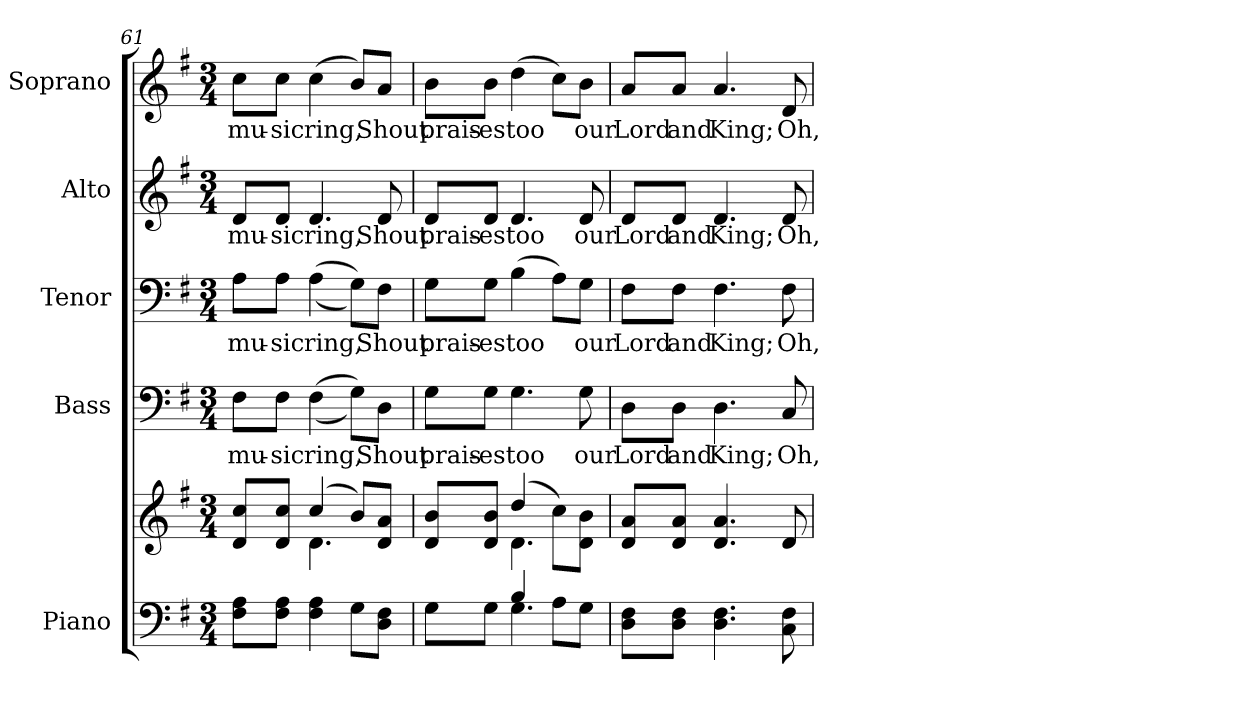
**kern	**kern	**kern	**text	**kern	**text	**kern	**text	**kern	**text
*part5	*part5	*part4	*part4	*part3	*part3	*part2	*part2	*part1	*part1
*staff6	*staff5	*staff4	*staff4	*staff3	*staff3	*staff2	*staff2	*staff1	*staff1
*I"Piano	*	*I"Bass	*	*I"Tenor	*	*I"Alto	*	*I"Soprano	*
*I'Pno.	*	*I'B.	*	*I'T.	*	*I'A.	*	*I'S.	*
!!LO:PB:g=z
*clefF4	*clefG2	*clefF4	*	*clefF4	*	*clefG2	*	*clefG2	*
*k[f#]	*k[f#]	*k[f#]	*	*k[f#]	*	*k[f#]	*	*k[f#]	*
*G:	*G:	*G:	*	*G:	*	*G:	*	*G:	*
*M3/4	*M3/4	*M3/4	*	*M3/4	*	*M3/4	*	*M3/4	*
=61	=61	=61	=61	=61	=61	=61	=61	=61	=61
*^	*^	*	*	*	*	*	*	*	*
!	!	!	!	!	!LO:LY:b:color=#000000	!	!	!	!	!	!
!	!	!	!	!	!	!	!LO:LY:b:color=#000000	!	!	!	!
!	!	!	!	!	!	!	!	!	!LO:LY:b:color=#000000	!	!
!	!	!	!	!	!	!	!	!	!	!	!LO:LY:b:color=#000000
8F#i\ 8Ai\L	4ryy	8di/ 8cci/L	4ryy	8F#i\L	mu-	8Ai\L	mu-	8di/L	mu-	8cci\L	mu-
!	!	!	!	!	!LO:LY:b:color=#000000	!	!	!	!	!	!
!	!	!	!	!	!	!	!LO:LY:b:color=#000000	!	!	!	!
!	!	!	!	!	!	!	!	!	!LO:LY:b:color=#000000	!	!
!	!	!	!	!	!	!	!	!	!	!	!LO:LY:b:color=#000000
8F#i\ 8Ai\J	.	8di/ 8cci/J	.	8F#i\J	-sic	8Ai\J	-sic	8di/J	-sic	8cci\J	-sic
!	!	!	!	!	!LO:LY:b:color=#000000	!	!	!	!	!	!
!	!	!	!	!	!	!	!LO:LY:b:color=#000000	!	!	!	!
!	!	!	!	!	!	!	!	!	!LO:LY:b:color=#000000	!	!
!	!	!	!	!	!	!	!	!	!	!	!LO:LY:b:color=#000000
4F#i\ 4Ai	4ryy	(4cci/	4.di\	((4F#i\	ring,	((4Ai\	ring,	4.di/	ring,	(4cci\	ring,
8Gi\L	4ryy	8bi/L)	.	8Gi\L))	.	8Gi\L))	.	.	.	8bi/L)	.
!	!	!	!	!	!LO:LY:b:color=#000000	!	!	!	!	!	!
!	!	!	!	!	!	!	!LO:LY:b:color=#000000	!	!	!	!
!	!	!	!	!	!	!	!	!	!LO:LY:b:color=#000000	!	!
!	!	!	!	!	!	!	!	!	!	!	!LO:LY:b:color=#000000
8Di\ 8F#i\J	.	8di/ 8ai/J	8ryy	8Di\J	Shout	8F#i\J	Shout	8di/	Shout	8ai/J	Shout
=62	=62	=62	=62	=62	=62	=62	=62	=62	=62	=62	=62
!	!	!	!	!	!LO:LY:b:color=#000000	!	!	!	!	!	!
!	!	!	!	!	!	!	!LO:LY:b:color=#000000	!	!	!	!
!	!	!	!	!	!	!	!	!	!LO:LY:b:color=#000000	!	!
!	!	!	!	!	!	!	!	!	!	!	!LO:LY:b:color=#000000
8Gi\L	4ryy	8di/ 8bi/L	4ryy	8Gi\L	prais-	8Gi\L	prais-	8di/L	prais-	8bi\L	prais-
!	!	!	!	!	!LO:LY:b:color=#000000	!	!	!	!	!	!
!	!	!	!	!	!	!	!LO:LY:b:color=#000000	!	!	!	!
!	!	!	!	!	!	!	!	!	!LO:LY:b:color=#000000	!	!
!	!	!	!	!	!	!	!	!	!	!	!LO:LY:b:color=#000000
8Gi\J	.	8di/ 8bi/J	.	8Gi\J	-es	8Gi\J	-es	8di/J	-es	8bi\J	-es
!	!	!	!	!	!LO:LY:b:color=#000000	!	!	!	!	!	!
!	!	!	!	!	!	!	!LO:LY:b:color=#000000	!	!	!	!
!	!	!	!	!	!	!	!	!	!LO:LY:b:color=#000000	!	!
!	!	!	!	!	!	!	!	!	!	!	!LO:LY:b:color=#000000
4Bi/	4.Gi\	(4ddi/	4.di\	4.Gi\	too	(4Bi\	too	4.di/	too	(4ddi\	too
8Ai\L	.	8cci\L)	.	.	.	8Ai\L)	.	.	.	8cci\L)	.
!	!	!	!	!	!LO:LY:b:color=#000000	!	!	!	!	!	!
!	!	!	!	!	!	!	!LO:LY:b:color=#000000	!	!	!	!
!	!	!	!	!	!	!	!	!	!LO:LY:b:color=#000000	!	!
!	!	!	!	!	!	!	!	!	!	!	!LO:LY:b:color=#000000
8Gi\J	8ryy	8di\ 8bi\J	8ryy	8Gi\	our	8Gi\J	our	8di/	our	8bi\J	our
!!LO:PB:g=z
=63	=63	=63	=63	=63	=63	=63	=63	=63	=63	=63	=63
!	!	!	!	!	!LO:LY:b:color=#000000	!	!	!	!	!	!
!	!	!	!	!	!	!	!LO:LY:b:color=#000000	!	!	!	!
!	!	!	!	!	!	!	!	!	!LO:LY:b:color=#000000	!	!
!	!	!	!	!	!	!	!	!	!	!	!LO:LY:b:color=#000000
8Di\ 8F#i\L	2ryy	8di/ 8ai/L	2ryy	8Di\L	Lord	8F#i\L	Lord	8di/L	Lord	8ai/L	Lord
!	!	!	!	!	!LO:LY:b:color=#000000	!	!	!	!	!	!
!	!	!	!	!	!	!	!LO:LY:b:color=#000000	!	!	!	!
!	!	!	!	!	!	!	!	!	!LO:LY:b:color=#000000	!	!
!	!	!	!	!	!	!	!	!	!	!	!LO:LY:b:color=#000000
8Di\ 8F#i\J	.	8di/ 8ai/J	.	8Di\J	and	8F#i\J	and	8di/J	and	8ai/J	and
!	!	!	!	!	!LO:LY:b:color=#000000	!	!	!	!	!	!
!	!	!	!	!	!	!	!LO:LY:b:color=#000000	!	!	!	!
!	!	!	!	!	!	!	!	!	!LO:LY:b:color=#000000	!	!
!	!	!	!	!	!	!	!	!	!	!	!LO:LY:b:color=#000000
4.Di\ 4.F#i	.	4.di/ 4.ai	.	4.Di\	King;	4.F#i\	King;	4.di/	King;	4.ai/	King;
.	4ryy	.	4ryy	.	.	.	.	.	.	.	.
!	!	!	!	!	!LO:LY:b:color=#000000	!	!	!	!	!	!
!	!	!	!	!	!	!	!LO:LY:b:color=#000000	!	!	!	!
!	!	!	!	!	!	!	!	!	!LO:LY:b:color=#000000	!	!
!	!	!	!	!	!	!	!	!	!	!	!LO:LY:b:color=#000000
8Ci\ 8F#i	.	8di/	.	8Ci/	Oh,	8F#i\	Oh,	8di/	Oh,	8di/	Oh,
*v	*v	*	*	*	*	*	*	*	*	*	*
*	*v	*v	*	*	*	*	*	*	*	*
=	=	=	=	=	=	=	=	=	=
*-	*-	*-	*-	*-	*-	*-	*-	*-	*-
